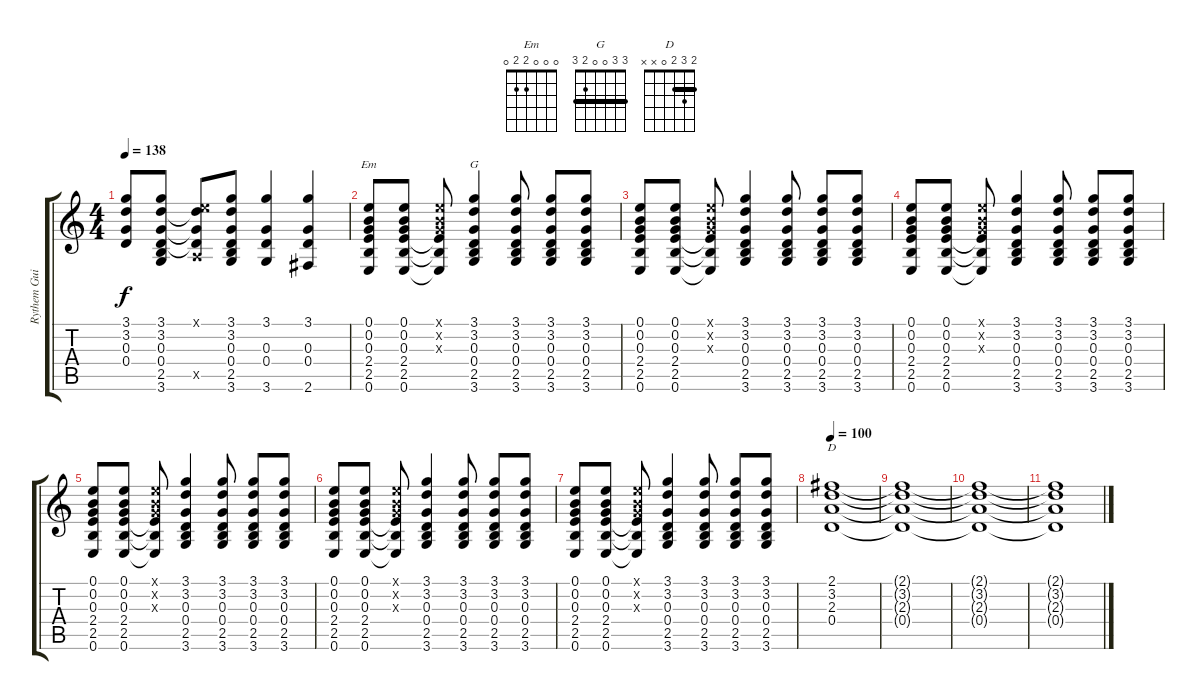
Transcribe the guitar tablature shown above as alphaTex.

\track ("Rythem Guitar" "Rythem Gui") {instrument overdrivenguitar}
\staff {score tabs}
\tuning (E4 B3 G3 D3 A2 E2) {hide}
\chord ("Em" 0 0 0 2 2 0)
\chord ("G" 3 3 0 0 2 3) {barre 3}
\chord ("D" 2 3 2 0 x x) {barre 2}
\ts (4 4)
\tempo 138
\clef g2
\ks c
(3.1{t} 3.2{t} 0.3{t} 0.4{t}).8{dy f} (3.1 3.2 0.3 0.4 2.5 3.6).8 (0.1{x} 3.2{t} 0.3{t} 0.4{t} 0.5{x}).8 (3.1 3.2 0.3 0.4 2.5 3.6).8 (3.1 0.3 0.4 3.6).4 (3.1 0.3 0.4 2.6).4 |
(0.1 0.2 0.3 2.4 2.5 0.6).8{ch "Em"} (0.1 0.2 0.3 2.4 2.5 0.6).8 (0.1{x} 0.2{x} 0.3{x} 2.4{t} 2.5{t} 0.6{t}).8 (3.1 3.2 0.3 0.4 2.5 3.6).4{ch "G"} (3.1 3.2 0.3 0.4 2.5 3.6).8 (3.1 3.2 0.3 0.4 2.5 3.6).8 (3.1 3.2 0.3 0.4 2.5 3.6).8 |
(0.1 0.2 0.3 2.4 2.5 0.6).8 (0.1 0.2 0.3 2.4 2.5 0.6).8 (0.1{x} 0.2{x} 0.3{x} 2.4{t} 2.5{t} 0.6{t}).8 (3.1 3.2 0.3 0.4 2.5 3.6).4 (3.1 3.2 0.3 0.4 2.5 3.6).8 (3.1 3.2 0.3 0.4 2.5 3.6).8 (3.1 3.2 0.3 0.4 2.5 3.6).8 |
(0.1 0.2 0.3 2.4 2.5 0.6).8 (0.1 0.2 0.3 2.4 2.5 0.6).8 (0.1{x} 0.2{x} 0.3{x} 2.4{t} 2.5{t} 0.6{t}).8 (3.1 3.2 0.3 0.4 2.5 3.6).4 (3.1 3.2 0.3 0.4 2.5 3.6).8 (3.1 3.2 0.3 0.4 2.5 3.6).8 (3.1 3.2 0.3 0.4 2.5 3.6).8 |
(0.1 0.2 0.3 2.4 2.5 0.6).8 (0.1 0.2 0.3 2.4 2.5 0.6).8 (0.1{x} 0.2{x} 0.3{x} 2.4{t} 2.5{t} 0.6{t}).8 (3.1 3.2 0.3 0.4 2.5 3.6).4 (3.1 3.2 0.3 0.4 2.5 3.6).8 (3.1 3.2 0.3 0.4 2.5 3.6).8 (3.1 3.2 0.3 0.4 2.5 3.6).8 |
(0.1 0.2 0.3 2.4 2.5 0.6).8 (0.1 0.2 0.3 2.4 2.5 0.6).8 (0.1{x} 0.2{x} 0.3{x} 2.4{t} 2.5{t} 0.6{t}).8 (3.1 3.2 0.3 0.4 2.5 3.6).4 (3.1 3.2 0.3 0.4 2.5 3.6).8 (3.1 3.2 0.3 0.4 2.5 3.6).8 (3.1 3.2 0.3 0.4 2.5 3.6).8 |
(0.1 0.2 0.3 2.4 2.5 0.6).8 (0.1 0.2 0.3 2.4 2.5 0.6).8 (0.1{x} 0.2{x} 0.3{x} 2.4{t} 2.5{t} 0.6{t}).8 (3.1 3.2 0.3 0.4 2.5 3.6).4 (3.1 3.2 0.3 0.4 2.5 3.6).8 (3.1 3.2 0.3 0.4 2.5 3.6).8 (3.1 3.2 0.3 0.4 2.5 3.6).8 |
\tempo 100
(2.1 3.2 2.3 0.4).1{ch "D" volume 0} |
(2.1{t} 3.2{t} 2.3{t} 0.4{t}).1 |
(2.1{t} 3.2{t} 2.3{t} 0.4{t}).1 |
(2.1{t} 3.2{t} 2.3{t} 0.4{t}).1
